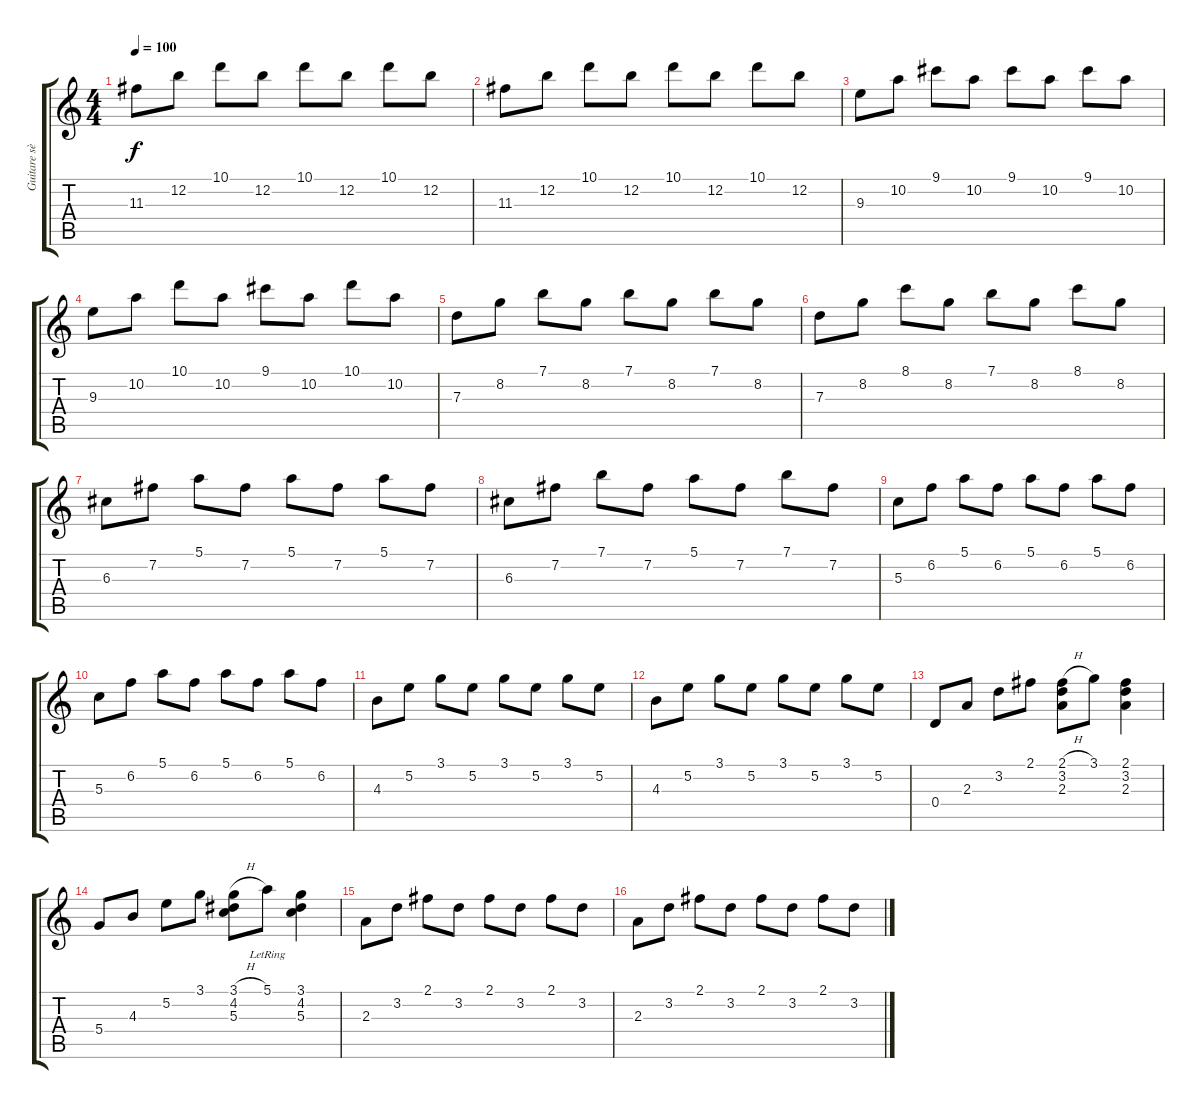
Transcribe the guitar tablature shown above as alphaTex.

\track ("Guitare sèche" "Guitare sè") {instrument acousticguitarnylon}
\staff {score tabs}
\tuning (E4 B3 G3 D3 A2 E2) {hide}
\ts (4 4)
\tempo 100
\clef g2
\ks c
11.3.8{dy f instrument acousticguitarnylon} 12.2.8 10.1.8 12.2.8 10.1.8 12.2.8 10.1.8 12.2.8 |
11.3.8 12.2.8 10.1.8 12.2.8 10.1.8 12.2.8 10.1.8 12.2.8 |
9.3.8 10.2.8 9.1.8 10.2.8 9.1.8 10.2.8 9.1.8 10.2.8 |
9.3.8 10.2.8 10.1.8 10.2.8 9.1.8 10.2.8 10.1.8 10.2.8 |
7.3.8 8.2.8 7.1.8 8.2.8 7.1.8 8.2.8 7.1.8 8.2.8 |
7.3.8 8.2.8 8.1.8 8.2.8 7.1.8 8.2.8 8.1.8 8.2.8 |
6.3.8 7.2.8 5.1.8 7.2.8 5.1.8 7.2.8 5.1.8 7.2.8 |
6.3.8 7.2.8 7.1.8 7.2.8 5.1.8 7.2.8 7.1.8 7.2.8 |
5.3.8 6.2.8 5.1.8 6.2.8 5.1.8 6.2.8 5.1.8 6.2.8 |
5.3.8 6.2.8 5.1.8 6.2.8 5.1.8 6.2.8 5.1.8 6.2.8 |
4.3.8 5.2.8 3.1.8 5.2.8 3.1.8 5.2.8 3.1.8 5.2.8 |
4.3.8 5.2.8 3.1.8 5.2.8 3.1.8 5.2.8 3.1.8 5.2.8 |
0.4.8 2.3.8 3.2.8 2.1.8 (2.1{h} 3.2 2.3).8 3.1.8 (2.1 3.2 2.3).4 |
5.4.8 4.3.8 5.2.8 3.1.8 (3.1{h} 4.2 5.3).8 5.1{lr}.8 (3.1 4.2 5.3).4 |
2.3.8 3.2.8 2.1.8 3.2.8 2.1.8 3.2.8 2.1.8 3.2.8 |
2.3.8 3.2.8 2.1.8 3.2.8 2.1.8 3.2.8 2.1.8 3.2.8
